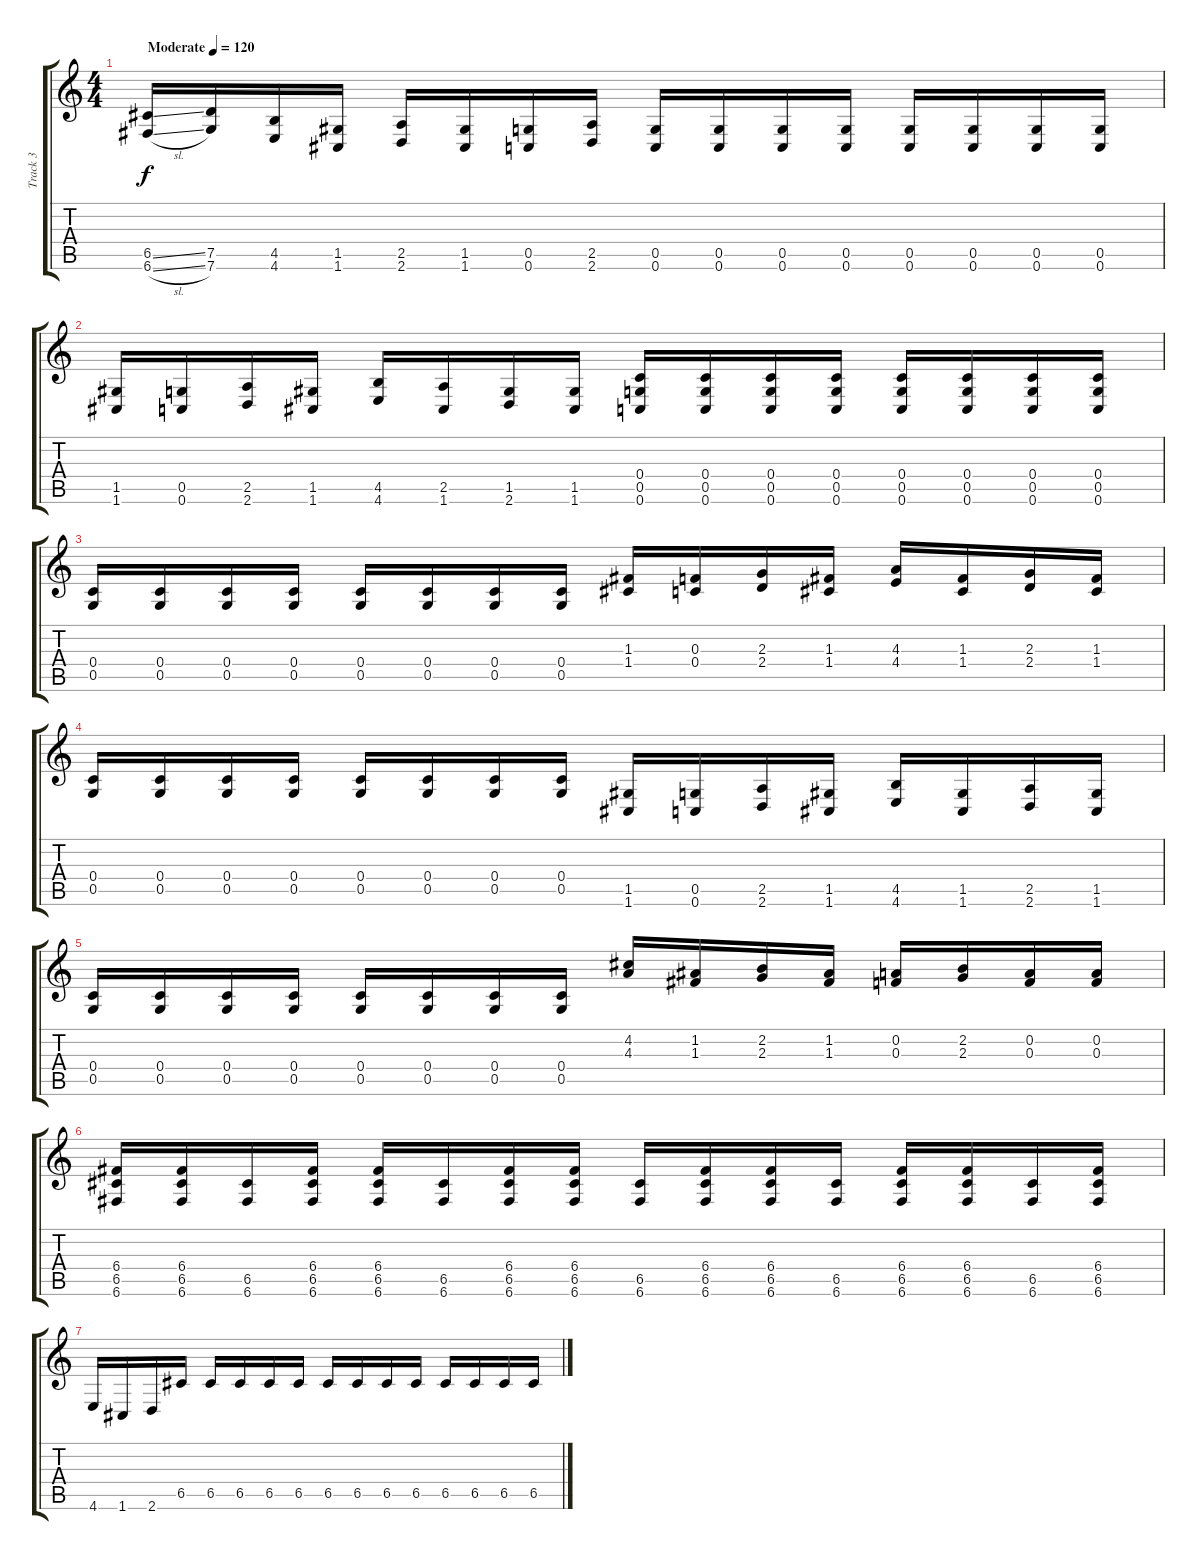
\track ("Track 3" "Track 3") {instrument distortionguitar}
\staff {score tabs}
\tuning (D4 A3 F3 C3 G2 C2) {hide}
\ts (4 4)
\tempo (120 "Moderate")
\clef g2
\ks c
(6.5{ss} 6.6{sl}).16{dy f instrument distortionguitar} (7.5 7.6).16 (4.5 4.6).16 (1.5 1.6).16 (2.5 2.6).16 (1.5 1.6).16 (0.5 0.6).16 (2.5 2.6).16 (0.5 0.6).16 (0.5 0.6).16 (0.5 0.6).16 (0.5 0.6).16 (0.5 0.6).16 (0.5 0.6).16 (0.5 0.6).16 (0.5 0.6).16 |
(1.5 1.6).16 (0.5 0.6).16 (2.5 2.6).16 (1.5 1.6).16 (4.5 4.6).16 (2.5 1.6).16 (1.5 2.6).16 (1.5 1.6).16 (0.4 0.5 0.6).16 (0.4 0.5 0.6).16 (0.4 0.5 0.6).16 (0.4 0.5 0.6).16 (0.4 0.5 0.6).16 (0.4 0.5 0.6).16 (0.4 0.5 0.6).16 (0.4 0.5 0.6).16 |
(0.4 0.5).16 (0.4 0.5).16 (0.4 0.5).16 (0.4 0.5).16 (0.4 0.5).16 (0.4 0.5).16 (0.4 0.5).16 (0.4 0.5).16 (1.3 1.4).16 (0.3 0.4).16 (2.3 2.4).16 (1.3 1.4).16 (4.3 4.4).16 (1.3 1.4).16 (2.3 2.4).16 (1.3 1.4).16 |
(0.4 0.5).16 (0.4 0.5).16 (0.4 0.5).16 (0.4 0.5).16 (0.4 0.5).16 (0.4 0.5).16 (0.4 0.5).16 (0.4 0.5).16 (1.5 1.6).16 (0.5 0.6).16 (2.5 2.6).16 (1.5 1.6).16 (4.5 4.6).16 (1.5 1.6).16 (2.5 2.6).16 (1.5 1.6).16 |
(0.4 0.5).16 (0.4 0.5).16 (0.4 0.5).16 (0.4 0.5).16 (0.4 0.5).16 (0.4 0.5).16 (0.4 0.5).16 (0.4 0.5).16 (4.2 4.3).16 (1.2 1.3).16 (2.2 2.3).16 (1.2 1.3).16 (0.2 0.3).16 (2.2 2.3).16 (0.2 0.3).16 (0.2 0.3).16 |
(6.4 6.5 6.6).16 (6.4 6.5 6.6).16 (6.5 6.6).16 (6.4 6.5 6.6).16 (6.4 6.5 6.6).16 (6.5 6.6).16 (6.4 6.5 6.6).16 (6.4 6.5 6.6).16 (6.5 6.6).16 (6.4 6.5 6.6).16 (6.4 6.5 6.6).16 (6.5 6.6).16 (6.4 6.5 6.6).16 (6.4 6.5 6.6).16 (6.5 6.6).16 (6.4 6.5 6.6).16 |
4.6.16 1.6.16 2.6.16 6.5.16 6.5.16 6.5.16 6.5.16 6.5.16 6.5.16 6.5.16 6.5.16 6.5.16 6.5.16 6.5.16 6.5.16 6.5.16
